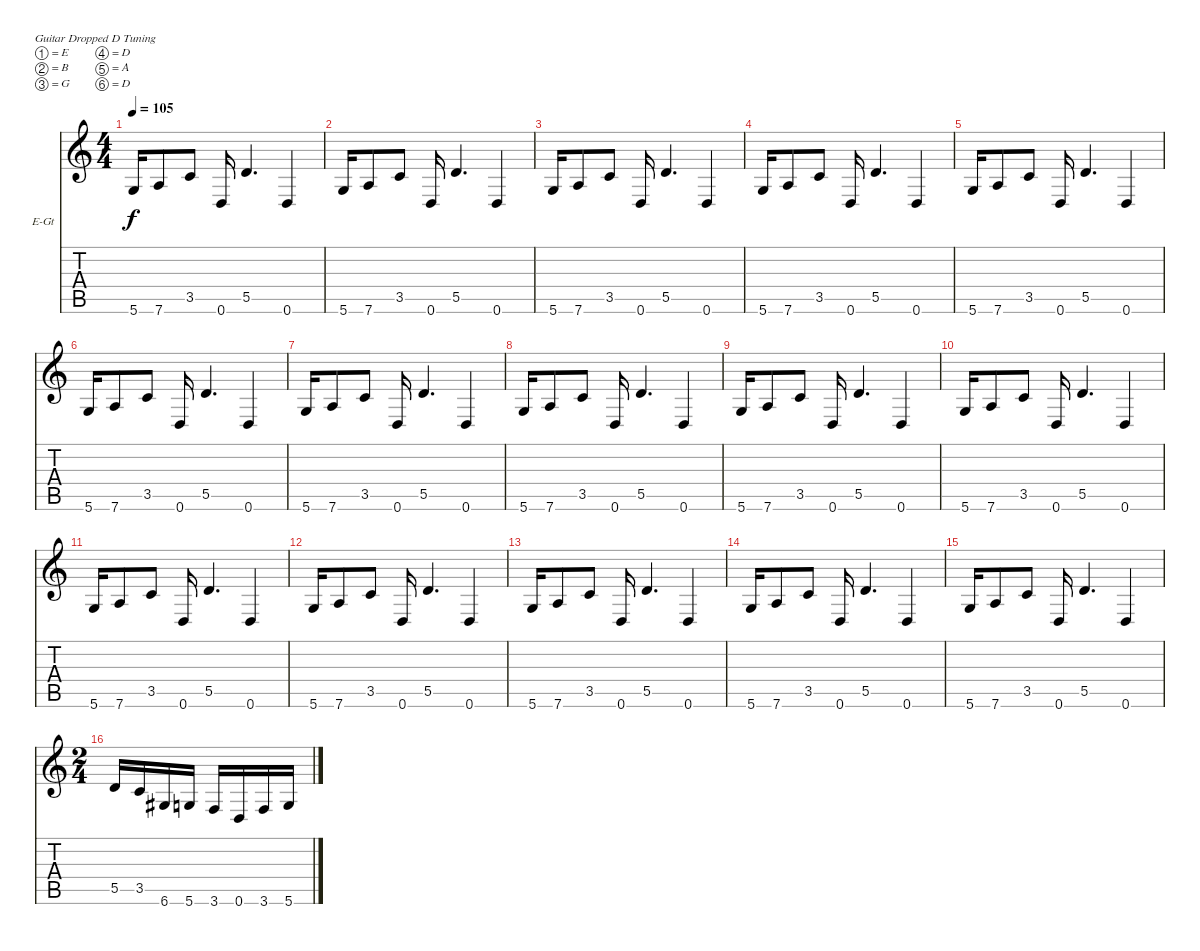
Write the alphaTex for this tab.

\defaultSystemsLayout 4
\bracketExtendMode nobrackets
\firstSystemTrackNameOrientation horizontal
\otherSystemsTrackNameOrientation horizontal
\track ("Stone Gossard (Drop D)" "E-Gt") {instrument overdrivenguitar}
\staff {score tabs}
\tuning (E4 B3 G3 D3 A2 D2)
\ts (4 4)
\tempo 105
\clef g2
\scale
0.25
\ks c
5.6.16{dy f} 7.6.8 3.5.8 0.6.16 5.5.4{d} 0.6.4 |
\scale
0.25 5.6.16 7.6.8 3.5.8 0.6.16 5.5.4{d} 0.6.4 |
\scale
0.25 5.6.16 7.6.8 3.5.8 0.6.16 5.5.4{d} 0.6.4 |
\scale
0.25 5.6.16 7.6.8 3.5.8 0.6.16 5.5.4{d} 0.6.4 |
\scale
0.25 5.6.16 7.6.8 3.5.8 0.6.16 5.5.4{d} 0.6.4 |
\scale
0.25 5.6.16 7.6.8 3.5.8 0.6.16 5.5.4{d} 0.6.4 |
\scale
0.25 5.6.16 7.6.8 3.5.8 0.6.16 5.5.4{d} 0.6.4 |
\scale
0.25 5.6.16 7.6.8 3.5.8 0.6.16 5.5.4{d} 0.6.4 |
\scale
0.25 5.6.16 7.6.8 3.5.8 0.6.16 5.5.4{d} 0.6.4 |
\scale
0.25 5.6.16 7.6.8 3.5.8 0.6.16 5.5.4{d} 0.6.4 |
\scale
0.25 5.6.16 7.6.8 3.5.8 0.6.16 5.5.4{d} 0.6.4 |
\scale
0.25 5.6.16 7.6.8 3.5.8 0.6.16 5.5.4{d} 0.6.4 |
\scale
0.25 5.6.16 7.6.8 3.5.8 0.6.16 5.5.4{d} 0.6.4 |
\scale
0.209459 5.6.16 7.6.8 3.5.8 0.6.16 5.5.4{d} 0.6.4 |
\scale
0.209459 5.6.16 7.6.8 3.5.8 0.6.16 5.5.4{d} 0.6.4 |
\ts (2 4)
\scale
0.290541 5.5.16 3.5.16 6.6.16 5.6.16 3.6.16 0.6.16 3.6.16 5.6.16
